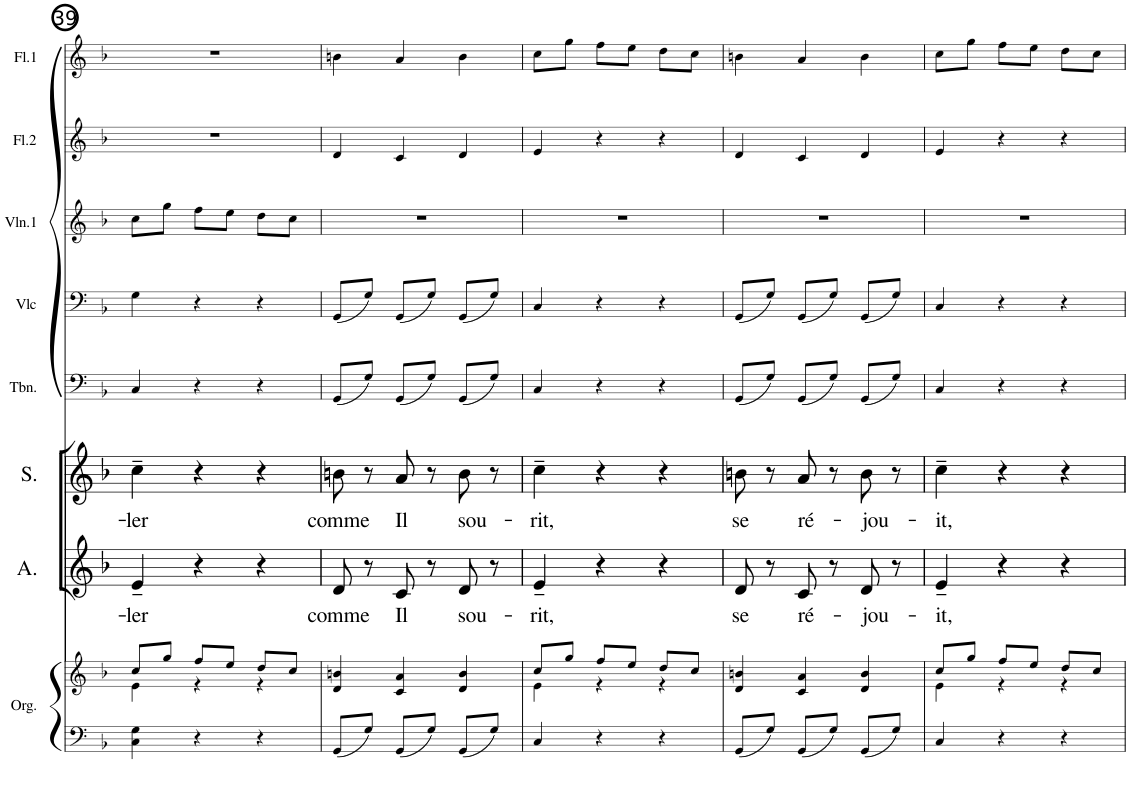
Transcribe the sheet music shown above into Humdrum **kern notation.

**kern	**kern	**kern	**text	**kern	**text	**kern	**kern	**kern	**kern	**kern
*part8	*part8	*part7	*part7	*part6	*part6	*part5	*part4	*part3	*part2	*part1
*staff9	*staff8	*staff7	*staff7	*staff6	*staff6	*staff5	*staff4	*staff3	*staff2	*staff1
*I"Orgue	*	*I"Alto	*	*I"Soprano	*	*I"Trombone	*I"Violoncelle	*I"Violon 1	*I"Flûte 2	*I"Flûte 1
*I'Org.	*	*I'A.	*	*I'S.	*	*I'Tbn.	*I'Vlc	*I'Vln.1	*I'Fl.2	*I'Fl.1
!!LO:PB:g=z
*clefF4	*clefG2	*clefG2	*	*clefG2	*	*clefF4	*clefF4	*clefG2	*clefG2	*clefG2
*k[b-]	*k[b-]	*k[b-]	*	*k[b-]	*	*k[b-]	*k[b-]	*k[b-]	*k[b-]	*k[b-]
*M3/4	*M3/4	*M3/4	*	*M3/4	*	*M3/4	*M3/4	*M3/4	*M3/4	*M3/4
=39	=39	=39	=39	=39	=39	=39	=39	=39	=39	=39
*	*^	*	*	*	*	*	*	*	*	*
!	!	!	!	!LO:LY:b	!	!LO:LY:b	!	!	!	!	!
4C\ 4G\	8cc/L	4e\	4e~/	-ler	4cc~\	-ler	4C/	4G\	8cc\L	2.r	2.r
.	8gg/J	.	.	.	.	.	.	.	8gg\J	.	.
4r	8ff/L	4r	4r	.	4r	.	4r	4r	8ff\L	.	.
.	8ee/J	.	.	.	.	.	.	.	8ee\J	.	.
4r	8dd/L	4r	4r	.	4r	.	4r	4r	8dd\L	.	.
.	8cc/J	.	.	.	.	.	.	.	8cc\J	.	.
*	*v	*v	*	*	*	*	*	*	*	*	*
=40	=40	=40	=40	=40	=40	=40	=40	=40	=40	=40
!	!	!	!LO:LY:b	!	!LO:LY:b	!	!	!	!	!
8GG/L	4d/ 4bn/	8d/	comme	8bn\	comme	(8GG/L	(8GG/L	2.r	4d/	4bn\
8G/J	.	8r	.	8r	.	8G/J)	8G/J)	.	.	.
!	!	!	!LO:LY:b	!	!LO:LY:b	!	!	!	!	!
8GG/L	4c/ 4a/	8c/	Il	8a/	Il	(8GG/L	(8GG/L	.	4c/	4a/
8G/J	.	8r	.	8r	.	8G/J)	8G/J)	.	.	.
!	!	!	!LO:LY:b	!	!LO:LY:b	!	!	!	!	!
8GG/L	4d/ 4b/	8d/	sou-	8b\	sou-	(8GG/L	(8GG/L	.	4d/	4b\
8G/J	.	8r	.	8r	.	8G/J)	8G/J)	.	.	.
=41	=41	=41	=41	=41	=41	=41	=41	=41	=41	=41
*	*^	*	*	*	*	*	*	*	*	*
!	!	!	!	!LO:LY:b	!	!LO:LY:b	!	!	!	!	!
4C/	8cc/L	4e\	4e~/	-rit,	4cc~\	-rit,	4C/	4C/	2.r	4e/	8cc\L
.	8gg/J	.	.	.	.	.	.	.	.	.	8gg\J
4r	8ff/L	4r	4r	.	4r	.	4r	4r	.	4r	8ff\L
.	8ee/J	.	.	.	.	.	.	.	.	.	8ee\J
4r	8dd/L	4r	4r	.	4r	.	4r	4r	.	4r	8dd\L
.	8cc/J	.	.	.	.	.	.	.	.	.	8cc\J
*	*v	*v	*	*	*	*	*	*	*	*	*
=42	=42	=42	=42	=42	=42	=42	=42	=42	=42	=42
!	!	!	!LO:LY:b	!	!LO:LY:b	!	!	!	!	!
8GG/L	4d/ 4bn/	8d/	se	8bn\	se	(8GG/L	(8GG/L	2.r	4d/	4bn\
8G/J	.	8r	.	8r	.	8G/J)	8G/J)	.	.	.
!	!	!	!LO:LY:b	!	!LO:LY:b	!	!	!	!	!
8GG/L	4c/ 4a/	8c/	ré-	8a/	ré-	(8GG/L	(8GG/L	.	4c/	4a/
8G/J	.	8r	.	8r	.	8G/J)	8G/J)	.	.	.
!	!	!	!LO:LY:b	!	!LO:LY:b	!	!	!	!	!
8GG/L	4d/ 4b/	8d/	-jou-	8b\	-jou-	(8GG/L	(8GG/L	.	4d/	4b\
8G/J	.	8r	.	8r	.	8G/J)	8G/J)	.	.	.
=43	=43	=43	=43	=43	=43	=43	=43	=43	=43	=43
*	*^	*	*	*	*	*	*	*	*	*
!	!	!	!	!LO:LY:b	!	!LO:LY:b	!	!	!	!	!
4C/	8cc/L	4e\	4e~/	-it,	4cc~\	-it,	4C/	4C/	2.r	4e/	8cc\L
.	8gg/J	.	.	.	.	.	.	.	.	.	8gg\J
4r	8ff/L	4r	4r	.	4r	.	4r	4r	.	4r	8ff\L
.	8ee/J	.	.	.	.	.	.	.	.	.	8ee\J
4r	8dd/L	4r	4r	.	4r	.	4r	4r	.	4r	8dd\L
.	8cc/J	.	.	.	.	.	.	.	.	.	8cc\J
*	*v	*v	*	*	*	*	*	*	*	*	*
=	=	=	=	=	=	=	=	=	=	=
*-	*-	*-	*-	*-	*-	*-	*-	*-	*-	*-
